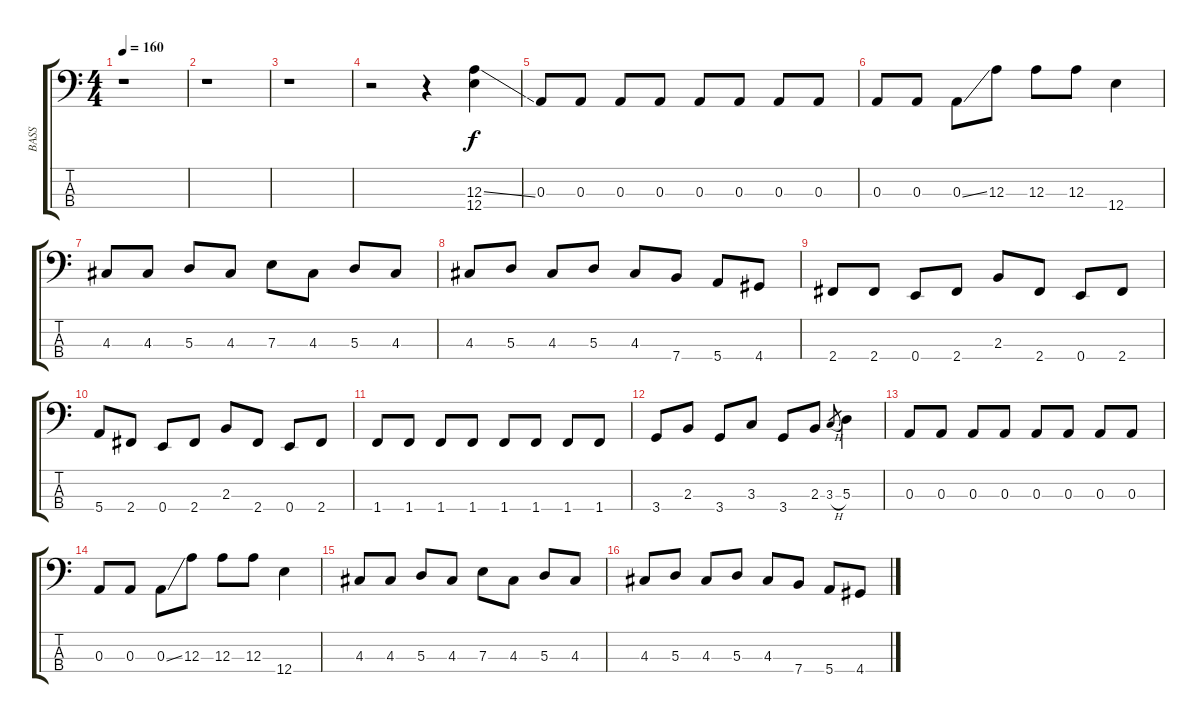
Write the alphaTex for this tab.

\track ("BASS" "BASS") {instrument electricbasspick}
\staff {score tabs}
\tuning (G2 D2 A1 E1) {hide}
\ts (4 4)
\tempo 160
\clef f4
\ks c
r.1{dy f instrument electricbasspick} |
r.1 |
r.1 |
r.2 r.4 (12.3{ss} 12.4).4 |
0.3.8 0.3.8 0.3.8 0.3.8 0.3.8 0.3.8 0.3.8 0.3.8 |
0.3.8 0.3.8 0.3{ss}.8 12.3.8 12.3.8 12.3.8 12.4.4 |
4.3.8 4.3.8 5.3.8 4.3.8 7.3.8 4.3.8 5.3.8 4.3.8 |
4.3.8 5.3.8 4.3.8 5.3.8 4.3.8 7.4.8 5.4.8 4.4.8 |
2.4.8 2.4.8 0.4.8 2.4.8 2.3.8 2.4.8 0.4.8 2.4.8 |
5.4.8 2.4.8 0.4.8 2.4.8 2.3.8 2.4.8 0.4.8 2.4.8 |
1.4.8 1.4.8 1.4.8 1.4.8 1.4.8 1.4.8 1.4.8 1.4.8 |
3.4.8 2.3.8 3.4.8 3.3.8 3.4.8 2.3.8 3.3{h}.8{gr} 5.3.4 |
0.3.8 0.3.8 0.3.8 0.3.8 0.3.8 0.3.8 0.3.8 0.3.8 |
0.3.8 0.3.8 0.3{ss}.8 12.3.8 12.3.8 12.3.8 12.4.4 |
4.3.8 4.3.8 5.3.8 4.3.8 7.3.8 4.3.8 5.3.8 4.3.8 |
4.3.8 5.3.8 4.3.8 5.3.8 4.3.8 7.4.8 5.4.8 4.4.8
